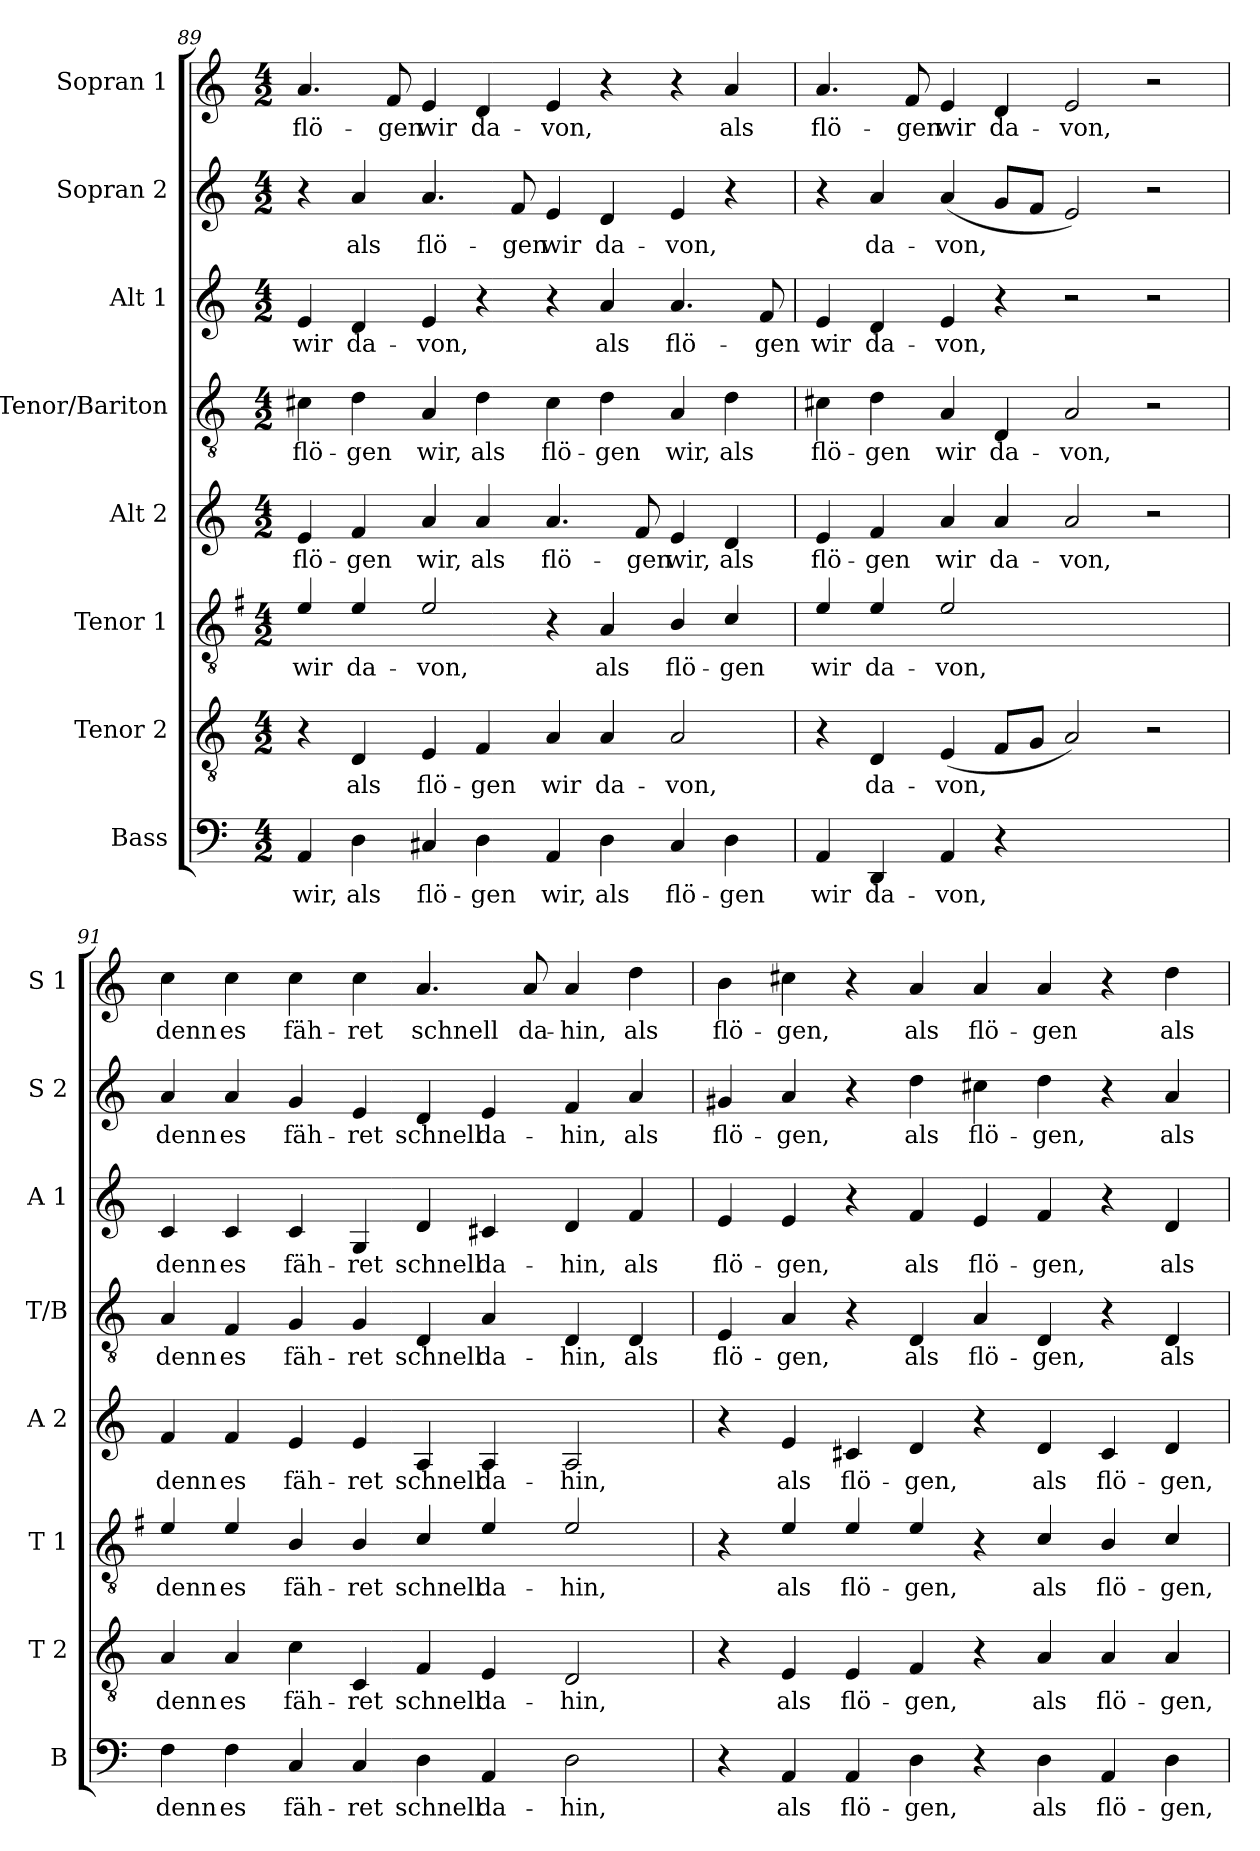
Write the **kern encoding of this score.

**kern	**text	**kern	**text	**kern	**text	**kern	**text	**kern	**text	**kern	**text	**kern	**text	**kern	**text
*part8	*part8	*part7	*part7	*part6	*part6	*part5	*part5	*part4	*part4	*part3	*part3	*part2	*part2	*part1	*part1
*staff8	*staff8	*staff7	*staff7	*staff6	*staff6	*staff5	*staff5	*staff4	*staff4	*staff3	*staff3	*staff2	*staff2	*staff1	*staff1
*I"Bass	*	*I"Tenor 2	*	*I"Tenor 1	*	*I"Alt 2	*	*I"Tenor/Bariton	*	*I"Alt 1	*	*I"Sopran 2	*	*I"Sopran 1	*
*I'B	*	*I'T 2	*	*I'T 1	*	*I'A 2	*	*I'T/B	*	*I'A 1	*	*I'S 2	*	*I'S 1	*
!!LO:LB:g=z
*clefF4	*	*clefGv2	*	*clefGv2	*	*clefG2	*	*clefGv2	*	*clefG2	*	*clefG2	*	*clefG2	*
*	*	*	*	*ITrd4c7	*	*	*	*	*	*	*	*	*	*	*
*k[]	*	*k[]	*	*k[]	*	*k[]	*	*k[]	*	*k[]	*	*k[]	*	*k[]	*
*M4/2	*	*M4/2	*	*M4/2	*	*M4/2	*	*M4/2	*	*M4/2	*	*M4/2	*	*M4/2	*
=89	=89	=89	=89	=89	=89	=89	=89	=89	=89	=89	=89	=89	=89	=89	=89
!	!LO:LY:b	!	!	!	!LO:LY:b	!	!LO:LY:b	!	!LO:LY:b	!	!LO:LY:b	!	!	!	!LO:LY:b
4AA/	wir,	4r	.	4A/	wir	4e/	flö-	4c#X\	flö-	4e/	wir	4r	.	4.a/	flö-
!	!LO:LY:b	!	!LO:LY:b	!	!LO:LY:b	!	!LO:LY:b	!	!LO:LY:b	!	!LO:LY:b	!	!LO:LY:b	!	!
4D\	als	4D/	als	4A/	da-	4f/	gen	4d\	gen	4d/	da-	4a/	als	.	.
!	!	!	!	!	!	!	!	!	!	!	!	!	!	!	!LO:LY:b
.	.	.	.	.	.	.	.	.	.	.	.	.	.	8f/	gen
!	!LO:LY:b	!	!LO:LY:b	!	!LO:LY:b	!	!LO:LY:b	!	!LO:LY:b	!	!LO:LY:b	!	!LO:LY:b	!	!LO:LY:b
4C#X/	flö-	4E/	flö-	2A/	von,	4a/	wir,	4A/	wir,	4e/	von,	4.a/	flö-	4e/	wir
!	!LO:LY:b	!	!LO:LY:b	!	!	!	!LO:LY:b	!	!LO:LY:b	!	!	!	!	!	!LO:LY:b
4D\	gen	4F/	gen	.	.	4a/	als	4d\	als	4r	.	.	.	4d/	da-
!	!	!	!	!	!	!	!	!	!	!	!	!	!LO:LY:b	!	!
.	.	.	.	.	.	.	.	.	.	.	.	8f/	gen	.	.
!	!LO:LY:b	!	!LO:LY:b	!	!	!	!LO:LY:b	!	!LO:LY:b	!	!	!	!LO:LY:b	!	!LO:LY:b
4AA/	wir,	4A/	wir	4r	.	4.a/	flö-	4c#\	flö-	4r	.	4e/	wir	4e/	von,
!	!LO:LY:b	!	!LO:LY:b	!	!LO:LY:b	!	!	!	!LO:LY:b	!	!LO:LY:b	!	!LO:LY:b	!	!
4D\	als	4A/	da-	4D/	als	.	.	4d\	gen	4a/	als	4d/	da-	4r	.
!	!	!	!	!	!	!	!LO:LY:b	!	!	!	!	!	!	!	!
.	.	.	.	.	.	8f/	gen	.	.	.	.	.	.	.	.
!	!LO:LY:b	!	!LO:LY:b	!	!LO:LY:b	!	!LO:LY:b	!	!LO:LY:b	!	!LO:LY:b	!	!LO:LY:b	!	!
4C#/	flö-	2A/	von,	4E/	flö-	4e/	wir,	4A/	wir,	4.a/	flö-	4e/	von,	4r	.
!	!LO:LY:b	!	!	!	!LO:LY:b	!	!LO:LY:b	!	!LO:LY:b	!	!	!	!	!	!LO:LY:b
4D\	gen	.	.	4F/	gen	4d/	als	4d\	als	.	.	4r	.	4a/	als
!	!	!	!	!	!	!	!	!	!	!	!LO:LY:b	!	!	!	!
.	.	.	.	.	.	.	.	.	.	8f/	gen	.	.	.	.
=90	=90	=90	=90	=90	=90	=90	=90	=90	=90	=90	=90	=90	=90	=90	=90
!	!LO:LY:b	!	!	!	!LO:LY:b	!	!LO:LY:b	!	!LO:LY:b	!	!LO:LY:b	!	!	!	!LO:LY:b
4AA/	wir	4r	.	4A/	wir	4e/	flö-	4c#X\	flö-	4e/	wir	4r	.	4.a/	flö-
!	!LO:LY:b	!	!LO:LY:b	!	!LO:LY:b	!	!LO:LY:b	!	!LO:LY:b	!	!LO:LY:b	!	!LO:LY:b	!	!
4DD/	da-	4D/	da-	4A/	da-	4f/	gen	4d\	gen	4d/	da-	4a/	da-	.	.
!	!	!	!	!	!	!	!	!	!	!	!	!	!	!	!LO:LY:b
.	.	.	.	.	.	.	.	.	.	.	.	.	.	8f/	gen
!	!LO:LY:b	!	!LO:LY:b	!	!LO:LY:b	!	!LO:LY:b	!	!LO:LY:b	!	!LO:LY:b	!	!LO:LY:b	!	!LO:LY:b
4AA/	von,	(4E/	von,	2A/	von,	4a/	wir	4A/	wir	4e/	von,	(4a/	von,	4e/	wir
!	!	!	!	!	!	!	!LO:LY:b	!	!LO:LY:b	!	!	!	!	!	!LO:LY:b
4r	.	8F/L	.	.	.	4a/	da-	4D/	da-	4r	.	8g/L	.	4d/	da-
.	.	8G/J	.	.	.	.	.	.	.	.	.	8f/J	.	.	.
!	!	!	!	!	!	!	!LO:LY:b	!	!LO:LY:b	!	!	!	!	!	!LO:LY:b
2ryy	.	2A/)	.	2ryy	.	2a/	von,	2A/	von,	2r	.	2e/)	.	2e/	von,
2ryy	.	2r	.	2ryy	.	2r	.	2r	.	2r	.	2r	.	2r	.
!!LO:PB:g=z
=91	=91	=91	=91	=91	=91	=91	=91	=91	=91	=91	=91	=91	=91	=91	=91
!	!LO:LY:b	!	!LO:LY:b	!	!LO:LY:b	!	!LO:LY:b	!	!LO:LY:b	!	!LO:LY:b	!	!LO:LY:b	!	!LO:LY:b
4F\	denn	4A/	denn	4A/	denn	4f/	denn	4A/	denn	4c/	denn	4a/	denn	4cc\	denn
!	!LO:LY:b	!	!LO:LY:b	!	!LO:LY:b	!	!LO:LY:b	!	!LO:LY:b	!	!LO:LY:b	!	!LO:LY:b	!	!LO:LY:b
4F\	es	4A/	es	4A/	es	4f/	es	4F/	es	4c/	es	4a/	es	4cc\	es
!	!LO:LY:b	!	!LO:LY:b	!	!LO:LY:b	!	!LO:LY:b	!	!LO:LY:b	!	!LO:LY:b	!	!LO:LY:b	!	!LO:LY:b
4C/	fäh-	4c\	fäh-	4E/	fäh-	4e/	fäh-	4G/	fäh-	4c/	fäh-	4g/	fäh-	4cc\	fäh-
!	!LO:LY:b	!	!LO:LY:b	!	!LO:LY:b	!	!LO:LY:b	!	!LO:LY:b	!	!LO:LY:b	!	!LO:LY:b	!	!LO:LY:b
4C/	ret	4C/	ret	4E/	ret	4e/	ret	4G/	ret	4G/	ret	4e/	ret	4cc\	ret
!	!LO:LY:b	!	!LO:LY:b	!	!LO:LY:b	!	!LO:LY:b	!	!LO:LY:b	!	!LO:LY:b	!	!LO:LY:b	!	!LO:LY:b
4D\	schnell	4F/	schnell	4F/	schnell	4A/	schnell	4D/	schnell	4d/	schnell	4d/	schnell	4.a/	schnell
!	!LO:LY:b	!	!LO:LY:b	!	!LO:LY:b	!	!LO:LY:b	!	!LO:LY:b	!	!LO:LY:b	!	!LO:LY:b	!	!
4AA/	da-	4E/	da-	4A/	da-	4A/	da-	4A/	da-	4c#X/	da-	4e/	da-	.	.
!	!	!	!	!	!	!	!	!	!	!	!	!	!	!	!LO:LY:b
.	.	.	.	.	.	.	.	.	.	.	.	.	.	8a/	da-
!	!LO:LY:b	!	!LO:LY:b	!	!LO:LY:b	!	!LO:LY:b	!	!LO:LY:b	!	!LO:LY:b	!	!LO:LY:b	!	!LO:LY:b
2D\	hin,	2D/	hin,	2A/	hin,	2A/	hin,	4D/	hin,	4d/	hin,	4f/	hin,	4a/	hin,
!	!	!	!	!	!	!	!	!	!LO:LY:b	!	!LO:LY:b	!	!LO:LY:b	!	!LO:LY:b
.	.	.	.	.	.	.	.	4D/	als	4f/	als	4a/	als	4dd\	als
=92	=92	=92	=92	=92	=92	=92	=92	=92	=92	=92	=92	=92	=92	=92	=92
!	!	!	!	!	!	!	!	!	!LO:LY:b	!	!LO:LY:b	!	!LO:LY:b	!	!LO:LY:b
4r	.	4r	.	4r	.	4r	.	4E/	flö-	4e/	flö-	4g#X/	flö-	4b\	flö-
!	!LO:LY:b	!	!LO:LY:b	!	!LO:LY:b	!	!LO:LY:b	!	!LO:LY:b	!	!LO:LY:b	!	!LO:LY:b	!	!LO:LY:b
4AA/	als	4E/	als	4A/	als	4e/	als	4A/	gen,	4e/	gen,	4a/	gen,	4cc#X\	gen,
!	!LO:LY:b	!	!LO:LY:b	!	!LO:LY:b	!	!LO:LY:b	!	!	!	!	!	!	!	!
4AA/	flö-	4E/	flö-	4A/	flö-	4c#X/	flö-	4r	.	4r	.	4r	.	4r	.
!	!LO:LY:b	!	!LO:LY:b	!	!LO:LY:b	!	!LO:LY:b	!	!LO:LY:b	!	!LO:LY:b	!	!LO:LY:b	!	!LO:LY:b
4D\	gen,	4F/	gen,	4A/	gen,	4d/	gen,	4D/	als	4f/	als	4dd\	als	4a/	als
!	!	!	!	!	!	!	!	!	!LO:LY:b	!	!LO:LY:b	!	!LO:LY:b	!	!LO:LY:b
4r	.	4r	.	4r	.	4r	.	4A/	flö-	4e/	flö-	4cc#X\	flö-	4a/	flö-
!	!LO:LY:b	!	!LO:LY:b	!	!LO:LY:b	!	!LO:LY:b	!	!LO:LY:b	!	!LO:LY:b	!	!LO:LY:b	!	!LO:LY:b
4D\	als	4A/	als	4F/	als	4d/	als	4D/	gen,	4f/	gen,	4dd\	gen,	4a/	gen
!	!LO:LY:b	!	!LO:LY:b	!	!LO:LY:b	!	!LO:LY:b	!	!	!	!	!	!	!	!
4AA/	flö-	4A/	flö-	4E/	flö-	4c#/	flö-	4r	.	4r	.	4r	.	4r	.
!	!LO:LY:b	!	!LO:LY:b	!	!LO:LY:b	!	!LO:LY:b	!	!LO:LY:b	!	!LO:LY:b	!	!LO:LY:b	!	!LO:LY:b
4D\	gen,	4A/	gen,	4F/	gen,	4d/	gen,	4D/	als	4d/	als	4a/	als	4dd\	als
=	=	=	=	=	=	=	=	=	=	=	=	=	=	=	=
*-	*-	*-	*-	*-	*-	*-	*-	*-	*-	*-	*-	*-	*-	*-	*-
